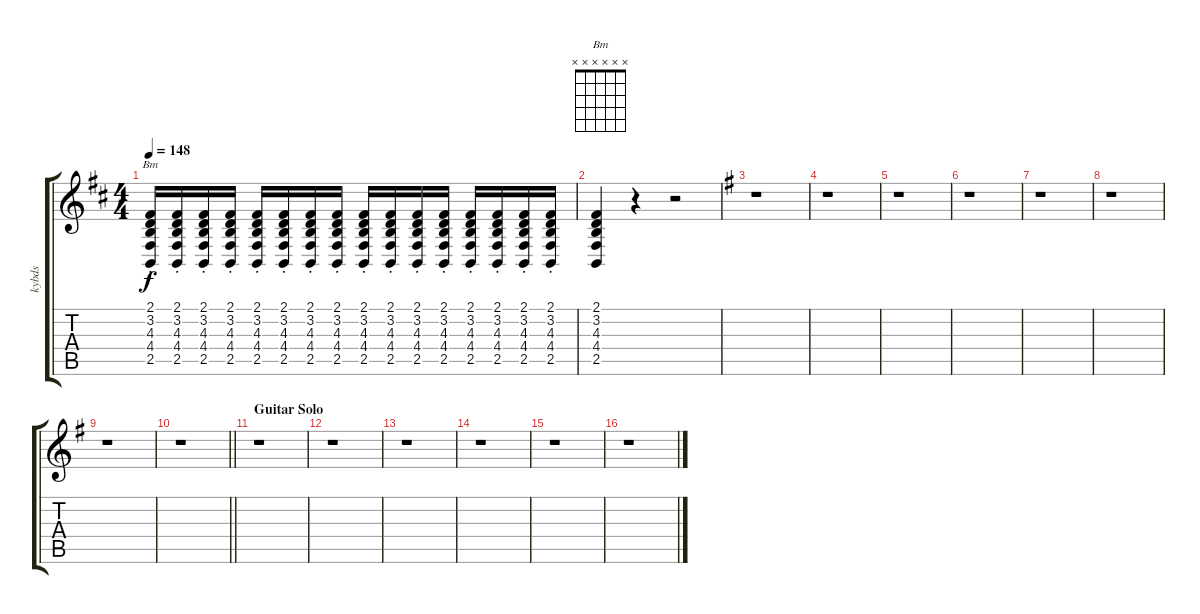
\track ("kybds" "kybds") {instrument lead2sawtooth}
\staff {score tabs}
\tuning (E4 B3 G3 D3 A2 E2) {hide}
\chord ("Bm" x x x x x x)
\ts (4 4)
\tempo 148
\clef g2
\ks d
(2.1{st} 3.2{st} 4.3{st} 4.4{st} 2.5{st}).16{ch "Bm" dy f} (2.1{st} 3.2{st} 4.3{st} 4.4{st} 2.5{st}).16 (2.1{st} 3.2{st} 4.3{st} 4.4{st} 2.5{st}).16 (2.1{st} 3.2{st} 4.3{st} 4.4{st} 2.5{st}).16 (2.1{st} 3.2{st} 4.3{st} 4.4{st} 2.5{st}).16 (2.1{st} 3.2{st} 4.3{st} 4.4{st} 2.5{st}).16 (2.1{st} 3.2{st} 4.3{st} 4.4{st} 2.5{st}).16 (2.1{st} 3.2{st} 4.3{st} 4.4{st} 2.5{st}).16 (2.1{st} 3.2{st} 4.3{st} 4.4{st} 2.5{st}).16 (2.1{st} 3.2{st} 4.3{st} 4.4{st} 2.5{st}).16 (2.1{st} 3.2{st} 4.3{st} 4.4{st} 2.5{st}).16 (2.1{st} 3.2{st} 4.3{st} 4.4{st} 2.5{st}).16 (2.1{st} 3.2{st} 4.3{st} 4.4{st} 2.5{st}).16 (2.1{st} 3.2{st} 4.3{st} 4.4{st} 2.5{st}).16 (2.1{st} 3.2{st} 4.3{st} 4.4{st} 2.5{st}).16 (2.1{st} 3.2{st} 4.3{st} 4.4{st} 2.5{st}).16 |
(2.1 3.2 4.3 4.4 2.5).4 r.4 r.2 |
\ks g
r.1 |
r.1 |
r.1 |
r.1 |
r.1 |
r.1 |
r.1 |
\barLineRight lightlight
r.1 |
\section ("" "Guitar Solo")
r.1 |
r.1 |
r.1 |
r.1 |
r.1 |
r.1
